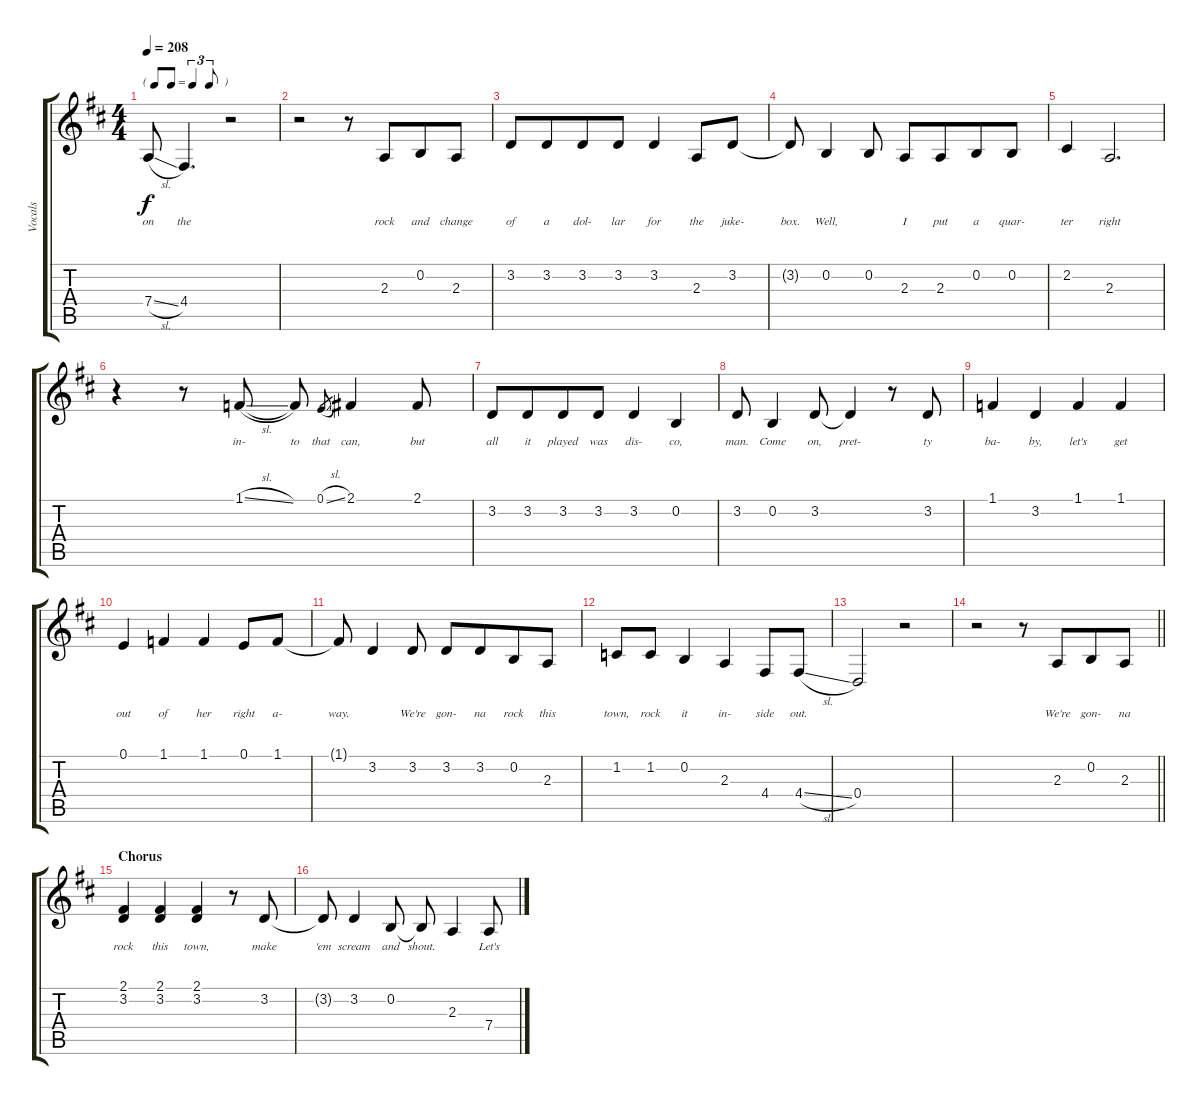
\track ("Vocals" "Vocals") {instrument lead2sawtooth}
\staff {score tabs}
\tuning (E4 B3 G3 D3 A2 E2) {hide}
\ts (4 4)
\tf triplet8th
\tempo 208
\clef g2
\ks d
7.4{sl}.8{lyrics (0 "on") lyrics (1 "") lyrics (2 "") lyrics (3 "") lyrics (4 "") dy f} 4.4.4{d lyrics (0 "the") lyrics (1 "") lyrics (2 "") lyrics (3 "") lyrics (4 "")} r.2 |
r.2 r.8 2.3.8{lyrics (0 "rock") lyrics (1 "") lyrics (2 "") lyrics (3 "") lyrics (4 "") beam merge} 0.2.8{lyrics (0 "and") lyrics (1 "") lyrics (2 "") lyrics (3 "") lyrics (4 "")} 2.3.8{lyrics (0 "change") lyrics (1 "") lyrics (2 "") lyrics (3 "") lyrics (4 "")} |
3.2.8{lyrics (0 "of") lyrics (1 "") lyrics (2 "") lyrics (3 "") lyrics (4 "")} 3.2.8{lyrics (0 "a") lyrics (1 "") lyrics (2 "") lyrics (3 "") lyrics (4 "") beam merge} 3.2.8{lyrics (0 "dol-") lyrics (1 "") lyrics (2 "") lyrics (3 "") lyrics (4 "")} 3.2.8{lyrics (0 "lar") lyrics (1 "") lyrics (2 "") lyrics (3 "") lyrics (4 "")} 3.2.4{lyrics (0 "for") lyrics (1 "") lyrics (2 "") lyrics (3 "") lyrics (4 "")} 2.3.8{lyrics (0 "the") lyrics (1 "") lyrics (2 "") lyrics (3 "") lyrics (4 "")} 3.2.8{lyrics (0 "juke-") lyrics (1 "") lyrics (2 "") lyrics (3 "") lyrics (4 "")} |
3.2{t}.8{lyrics (0 "box.") lyrics (1 "") lyrics (2 "") lyrics (3 "") lyrics (4 "")} 0.2.4{lyrics (0 "Well,") lyrics (1 "") lyrics (2 "") lyrics (3 "") lyrics (4 "")} 0.2.8{lyrics (0 "") lyrics (1 "") lyrics (2 "") lyrics (3 "") lyrics (4 "")} 2.3.8{lyrics (0 "I") lyrics (1 "") lyrics (2 "") lyrics (3 "") lyrics (4 "")} 2.3.8{lyrics (0 "put") lyrics (1 "") lyrics (2 "") lyrics (3 "") lyrics (4 "") beam merge} 0.2.8{lyrics (0 "a") lyrics (1 "") lyrics (2 "") lyrics (3 "") lyrics (4 "")} 0.2.8{lyrics (0 "quar-") lyrics (1 "") lyrics (2 "") lyrics (3 "") lyrics (4 "")} |
2.2.4{lyrics (0 "ter") lyrics (1 "") lyrics (2 "") lyrics (3 "") lyrics (4 "")} 2.3.2{d lyrics (0 "right") lyrics (1 "") lyrics (2 "") lyrics (3 "") lyrics (4 "")} |
r.4 r.8 1.1{sl}.8{lyrics (0 "in-") lyrics (1 "") lyrics (2 "") lyrics (3 "") lyrics (4 "")} 1.1{t}.8{lyrics (0 "to") lyrics (1 "") lyrics (2 "") lyrics (3 "") lyrics (4 "")} 0.1{sl}.8{lyrics (0 "that") lyrics (1 "") lyrics (2 "") lyrics (3 "") lyrics (4 "") gr} 2.1.4{lyrics (0 "can,") lyrics (1 "") lyrics (2 "") lyrics (3 "") lyrics (4 "")} 2.1.8{lyrics (0 "but") lyrics (1 "") lyrics (2 "") lyrics (3 "") lyrics (4 "")} |
3.2.8{lyrics (0 "all") lyrics (1 "") lyrics (2 "") lyrics (3 "") lyrics (4 "")} 3.2.8{lyrics (0 "it") lyrics (1 "") lyrics (2 "") lyrics (3 "") lyrics (4 "") beam merge} 3.2.8{lyrics (0 "played") lyrics (1 "") lyrics (2 "") lyrics (3 "") lyrics (4 "")} 3.2.8{lyrics (0 "was") lyrics (1 "") lyrics (2 "") lyrics (3 "") lyrics (4 "")} 3.2.4{lyrics (0 "dis-") lyrics (1 "") lyrics (2 "") lyrics (3 "") lyrics (4 "")} 0.2.4{lyrics (0 "co,") lyrics (1 "") lyrics (2 "") lyrics (3 "") lyrics (4 "")} |
3.2.8{lyrics (0 "man.") lyrics (1 "") lyrics (2 "") lyrics (3 "") lyrics (4 "")} 0.2.4{lyrics (0 "Come") lyrics (1 "") lyrics (2 "") lyrics (3 "") lyrics (4 "")} 3.2.8{lyrics (0 "on,") lyrics (1 "") lyrics (2 "") lyrics (3 "") lyrics (4 "")} 3.2{t}.4{lyrics (0 "pret-") lyrics (1 "") lyrics (2 "") lyrics (3 "") lyrics (4 "")} r.8 3.2.8{lyrics (0 "ty") lyrics (1 "") lyrics (2 "") lyrics (3 "") lyrics (4 "")} |
1.1.4{lyrics (0 "ba-") lyrics (1 "") lyrics (2 "") lyrics (3 "") lyrics (4 "")} 3.2.4{lyrics (0 "by,") lyrics (1 "") lyrics (2 "") lyrics (3 "") lyrics (4 "")} 1.1.4{lyrics (0 "let's") lyrics (1 "") lyrics (2 "") lyrics (3 "") lyrics (4 "")} 1.1.4{lyrics (0 "get") lyrics (1 "") lyrics (2 "") lyrics (3 "") lyrics (4 "")} |
0.1.4{lyrics (0 "out") lyrics (1 "") lyrics (2 "") lyrics (3 "") lyrics (4 "")} 1.1.4{lyrics (0 "of") lyrics (1 "") lyrics (2 "") lyrics (3 "") lyrics (4 "")} 1.1.4{lyrics (0 "her") lyrics (1 "") lyrics (2 "") lyrics (3 "") lyrics (4 "")} 0.1.8{lyrics (0 "right") lyrics (1 "") lyrics (2 "") lyrics (3 "") lyrics (4 "")} 1.1.8{lyrics (0 "a-") lyrics (1 "") lyrics (2 "") lyrics (3 "") lyrics (4 "")} |
1.1{t}.8{lyrics (0 "way.") lyrics (1 "") lyrics (2 "") lyrics (3 "") lyrics (4 "")} 3.2.4{lyrics (0 "") lyrics (1 "") lyrics (2 "") lyrics (3 "") lyrics (4 "")} 3.2.8{lyrics (0 "We're") lyrics (1 "") lyrics (2 "") lyrics (3 "") lyrics (4 "")} 3.2.8{lyrics (0 "gon-") lyrics (1 "") lyrics (2 "") lyrics (3 "") lyrics (4 "")} 3.2.8{lyrics (0 "na") lyrics (1 "") lyrics (2 "") lyrics (3 "") lyrics (4 "") beam merge} 0.2.8{lyrics (0 "rock") lyrics (1 "") lyrics (2 "") lyrics (3 "") lyrics (4 "")} 2.3.8{lyrics (0 "this") lyrics (1 "") lyrics (2 "") lyrics (3 "") lyrics (4 "")} |
1.2.8{lyrics (0 "town,") lyrics (1 "") lyrics (2 "") lyrics (3 "") lyrics (4 "")} 1.2.8{lyrics (0 "rock") lyrics (1 "") lyrics (2 "") lyrics (3 "") lyrics (4 "")} 0.2.4{lyrics (0 "it") lyrics (1 "") lyrics (2 "") lyrics (3 "") lyrics (4 "")} 2.3.4{lyrics (0 "in-") lyrics (1 "") lyrics (2 "") lyrics (3 "") lyrics (4 "")} 4.4.8{lyrics (0 "side") lyrics (1 "") lyrics (2 "") lyrics (3 "") lyrics (4 "")} 4.4{sl}.8{lyrics (0 "out.") lyrics (1 "") lyrics (2 "") lyrics (3 "") lyrics (4 "")} |
0.4.2{lyrics (0 "") lyrics (1 "") lyrics (2 "") lyrics (3 "") lyrics (4 "")} r.2 |
\barLineRight lightlight
r.2 r.8 2.3.8{lyrics (0 "We're") lyrics (1 "") lyrics (2 "") lyrics (3 "") lyrics (4 "") beam merge} 0.2.8{lyrics (0 "gon-") lyrics (1 "") lyrics (2 "") lyrics (3 "") lyrics (4 "")} 2.3.8{lyrics (0 "na") lyrics (1 "") lyrics (2 "") lyrics (3 "") lyrics (4 "")} |
\section ("" "Chorus")
(2.1 3.2).4{lyrics (0 "rock") lyrics (1 "") lyrics (2 "") lyrics (3 "") lyrics (4 "")} (2.1 3.2).4{lyrics (0 "this") lyrics (1 "") lyrics (2 "") lyrics (3 "") lyrics (4 "")} (2.1 3.2).4{lyrics (0 "town,") lyrics (1 "") lyrics (2 "") lyrics (3 "") lyrics (4 "")} r.8 3.2.8{lyrics (0 "make") lyrics (1 "") lyrics (2 "") lyrics (3 "") lyrics (4 "")} |
3.2{t}.8{lyrics (0 "'em") lyrics (1 "") lyrics (2 "") lyrics (3 "") lyrics (4 "")} 3.2.4{lyrics (0 "scream") lyrics (1 "") lyrics (2 "") lyrics (3 "") lyrics (4 "")} 0.2.8{lyrics (0 "and") lyrics (1 "") lyrics (2 "") lyrics (3 "") lyrics (4 "")} 0.2{t}.8{lyrics (0 "shout.") lyrics (1 "") lyrics (2 "") lyrics (3 "") lyrics (4 "")} 2.3.4{lyrics (0 "") lyrics (1 "") lyrics (2 "") lyrics (3 "") lyrics (4 "")} 7.4{sl}.8{lyrics (0 "Let's") lyrics (1 "") lyrics (2 "") lyrics (3 "") lyrics (4 "")}
